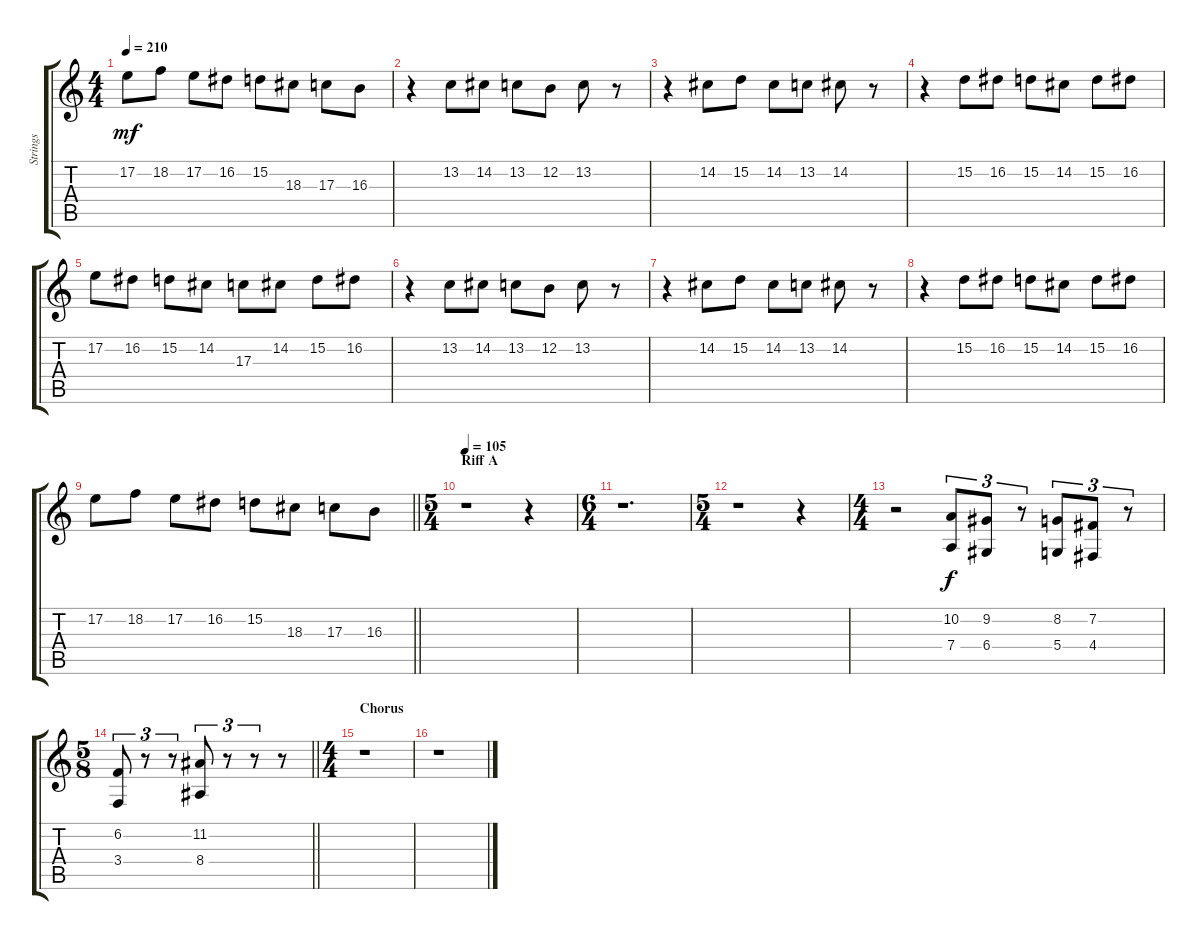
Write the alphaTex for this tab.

\track ("Strings" "Strings") {instrument stringensemble1}
\staff {score tabs}
\tuning (E4 B3 G3 D3 A2 E2) {hide}
\ts (4 4)
\tempo 210
\clef g2
\ks c
17.2.8{dy mf} 18.2.8 17.2.8 16.2.8 15.2.8 18.3.8 17.3.8 16.3.8 |
r.4 13.2.8 14.2.8 13.2.8 12.2.8 13.2.8 r.8 |
r.4 14.2.8 15.2.8 14.2.8 13.2.8 14.2.8 r.8 |
r.4 15.2.8 16.2.8 15.2.8 14.2.8 15.2.8 16.2.8 |
17.2.8 16.2.8 15.2.8 14.2.8 17.3.8 14.2.8 15.2.8 16.2.8 |
r.4 13.2.8 14.2.8 13.2.8 12.2.8 13.2.8 r.8 |
r.4 14.2.8 15.2.8 14.2.8 13.2.8 14.2.8 r.8 |
r.4 15.2.8 16.2.8 15.2.8 14.2.8 15.2.8 16.2.8 |
\barLineRight lightlight
17.2.8 18.2.8 17.2.8 16.2.8 15.2.8 18.3.8 17.3.8 16.3.8 |
\ts (5 4)
\section ("" "Riff A")
\tempo 105
r.1 r.4 |
\ts (6 4)
r.1{d} |
\ts (5 4)
r.1 r.4 |
\ts (4 4)
r.2 (10.2 7.4).8{tu (3 2) dy f} (9.2 6.4).8{tu (3 2)} r.8{tu (3 2)} (8.2 5.4).8{tu (3 2)} (7.2 4.4).8{tu (3 2)} r.8{tu (3 2)} |
\ts (5 8)
\barLineRight lightlight
(6.2 3.4).8{tu (3 2)} r.8{tu (3 2)} r.8{tu (3 2)} (11.2 8.4).8{tu (3 2)} r.8{tu (3 2)} r.8{tu (3 2)} r.8 |
\ts (4 4)
\section ("" "Chorus")
r.1 |
r.1
